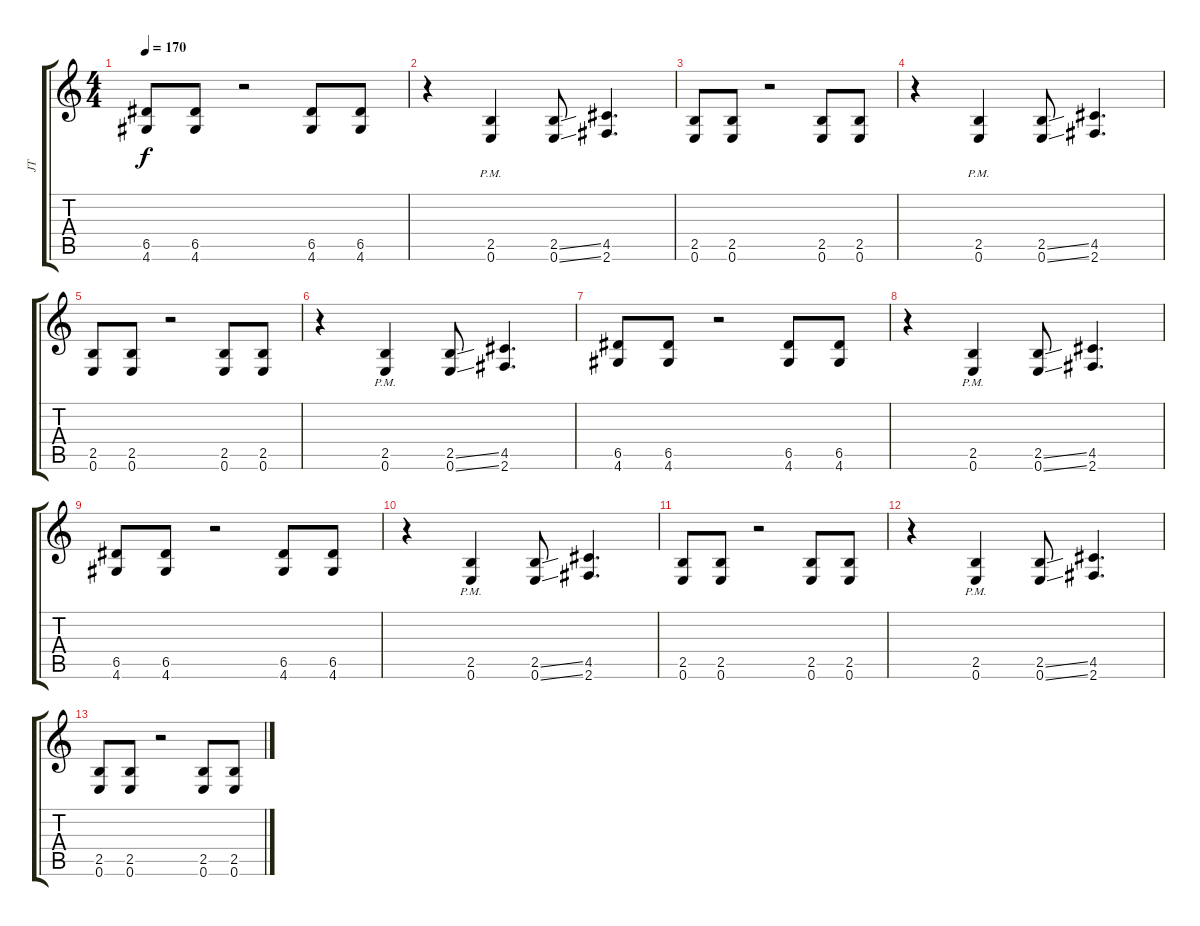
\track ("JT" "JT") {instrument electricguitarmuted}
\staff {score tabs}
\tuning (E4 B3 G3 D3 A2 E2) {hide}
\ts (4 4)
\tempo 170
\clef g2
\ks c
(6.5 4.6).8{dy f} (6.5 4.6).8 r.2 (6.5 4.6).8 (6.5 4.6).8 |
r.4 (2.5{pm} 0.6{pm}).4 (2.5{ss} 0.6{ss}).8 (4.5 2.6).4{d} |
(2.5 0.6).8 (2.5 0.6).8 r.2 (2.5 0.6).8 (2.5 0.6).8 |
r.4 (2.5{pm} 0.6{pm}).4 (2.5{ss} 0.6{ss}).8 (4.5 2.6).4{d} |
(2.5 0.6).8 (2.5 0.6).8 r.2 (2.5 0.6).8 (2.5 0.6).8 |
r.4 (2.5{pm} 0.6{pm}).4 (2.5{ss} 0.6{ss}).8 (4.5 2.6).4{d} |
(6.5 4.6).8 (6.5 4.6).8 r.2 (6.5 4.6).8 (6.5 4.6).8 |
r.4 (2.5{pm} 0.6{pm}).4 (2.5{ss} 0.6{ss}).8 (4.5 2.6).4{d} |
(6.5 4.6).8 (6.5 4.6).8 r.2 (6.5 4.6).8 (6.5 4.6).8 |
r.4 (2.5{pm} 0.6{pm}).4 (2.5{ss} 0.6{ss}).8 (4.5 2.6).4{d} |
(2.5 0.6).8 (2.5 0.6).8 r.2 (2.5 0.6).8 (2.5 0.6).8 |
r.4 (2.5{pm} 0.6{pm}).4 (2.5{ss} 0.6{ss}).8 (4.5 2.6).4{d} |
(2.5 0.6).8 (2.5 0.6).8 r.2 (2.5 0.6).8 (2.5 0.6).8
